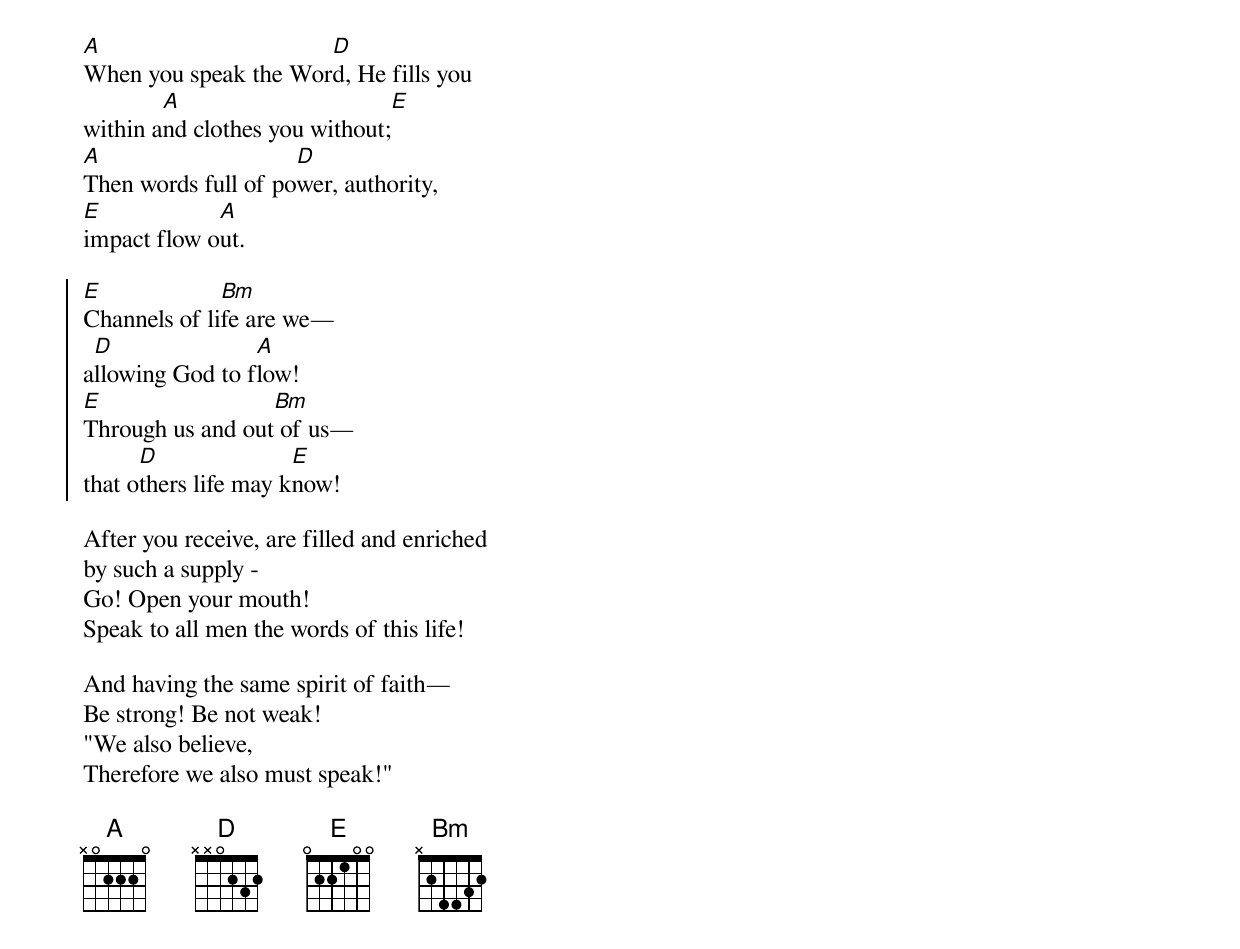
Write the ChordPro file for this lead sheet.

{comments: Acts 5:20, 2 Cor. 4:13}

[A]When you speak the Wor[D]d, He fills you
within a[A]nd clothes you without;[E]
[A]Then words full of po[D]wer, authority,
[E]impact flow o[A]ut.

{start_of_chorus}
[E]Channels of li[Bm]fe are we—
a[D]llowing God to f[A]low!
[E]Through us and out[Bm] of us—
that o[D]thers life may k[E]now!
{end_of_chorus}

After you receive, are filled and enriched
by such a supply -
Go! Open your mouth!
Speak to all men the words of this life!

And having the same spirit of faith—
Be strong! Be not weak!
"We also believe,
Therefore we also must speak!"

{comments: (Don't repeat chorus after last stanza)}
